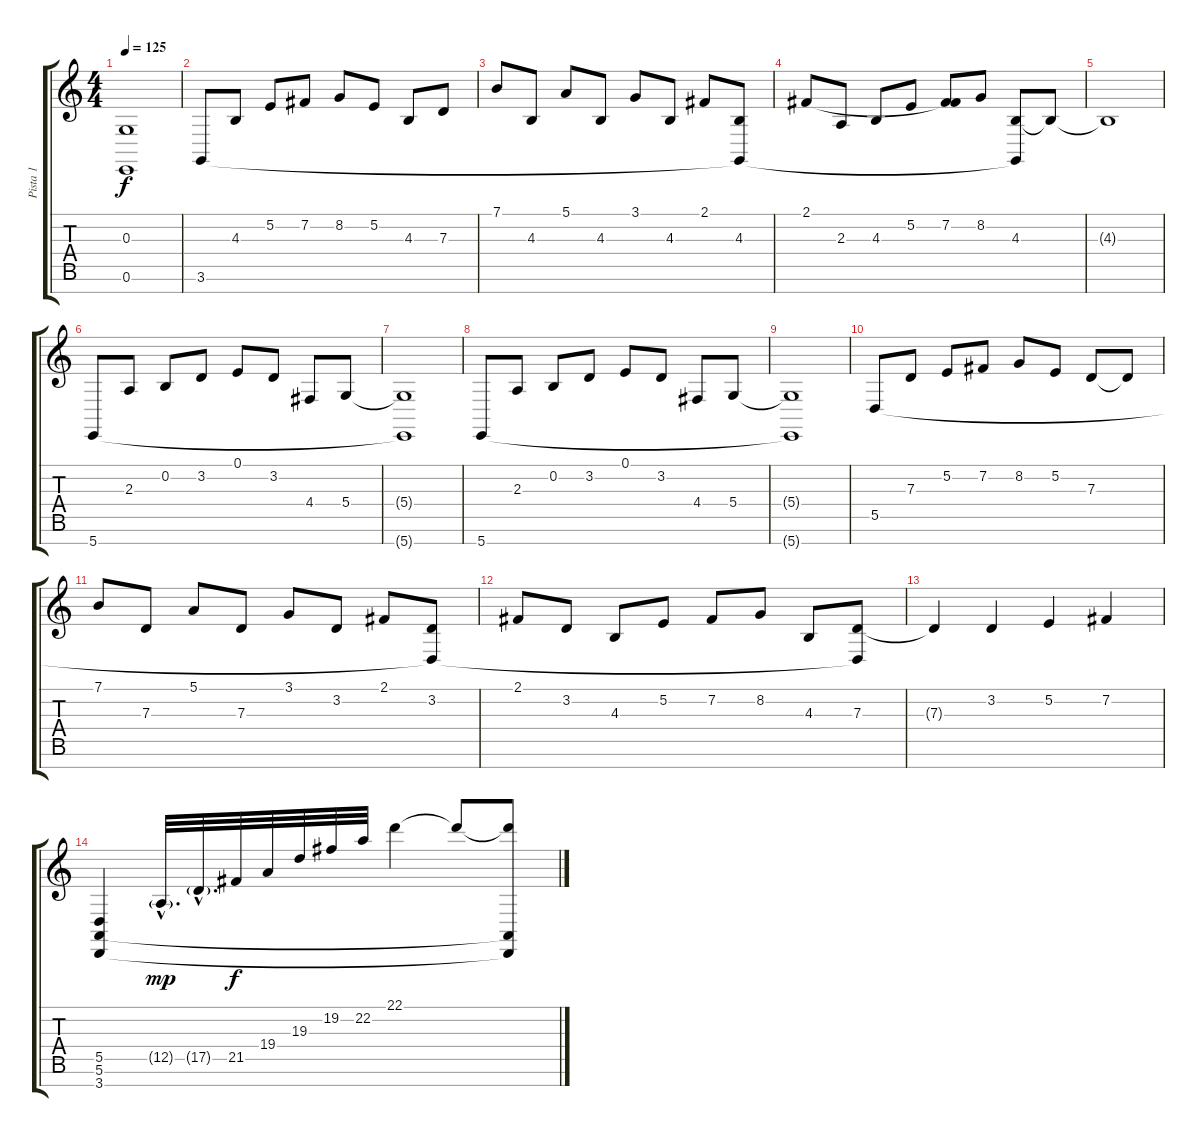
\track ("Pista 1" "Pista 1") {instrument acousticgrandpiano}
\staff {score tabs}
\tuning (E4 B3 G3 D3 A2 E2 B1) {hide}
\ts (4 4)
\tempo 125
\clef g2
\ks c
(0.3{t} 0.6{t}).1{dy f} |
3.6.8 4.3.8 5.2.8 7.2.8 8.2.8 5.2.8 4.3.8 7.3.8 |
7.1.8 4.3.8 5.1.8 4.3.8 3.1.8 4.3.8 2.1.8 (4.3 3.6{t}).8 |
2.1.8 2.3.8 4.3.8 5.2.8 (2.1{t} 7.2).8 8.2.8 (4.3 3.6{t}).8 4.3{t}.8 |
4.3{t}.1 |
5.7.8 2.3.8 0.2.8 3.2.8 0.1.8 3.2.8 4.4.8 5.4.8 |
(5.4{t} 5.7{t}).1 |
5.7.8 2.3.8 0.2.8 3.2.8 0.1.8 3.2.8 4.4.8 5.4.8 |
(5.4{t} 5.7{t}).1 |
5.5.8 7.3.8 5.2.8 7.2.8 8.2.8 5.2.8 7.3.8 7.3{t}.8 |
7.1.8 7.3.8 5.1.8 7.3.8 3.1.8 3.2.8 2.1.8 (3.2 5.5{t}).8 |
2.1.8 3.2.8 4.3.8 5.2.8 7.2.8 8.2.8 4.3.8 (7.3 5.5{t}).8 |
7.3{t}.4 3.2.4 5.2.4 7.2.4 |
(5.5 5.6 3.7).4 12.5{g hac}.32{d dy mp} 17.5{g hac}.32{d} 21.5.32{dy f} 19.4.32 19.3.32 19.2.32 22.2.32 22.1.4 22.1{t}.8 (22.1{t} 5.6{t} 3.7{t}).8
